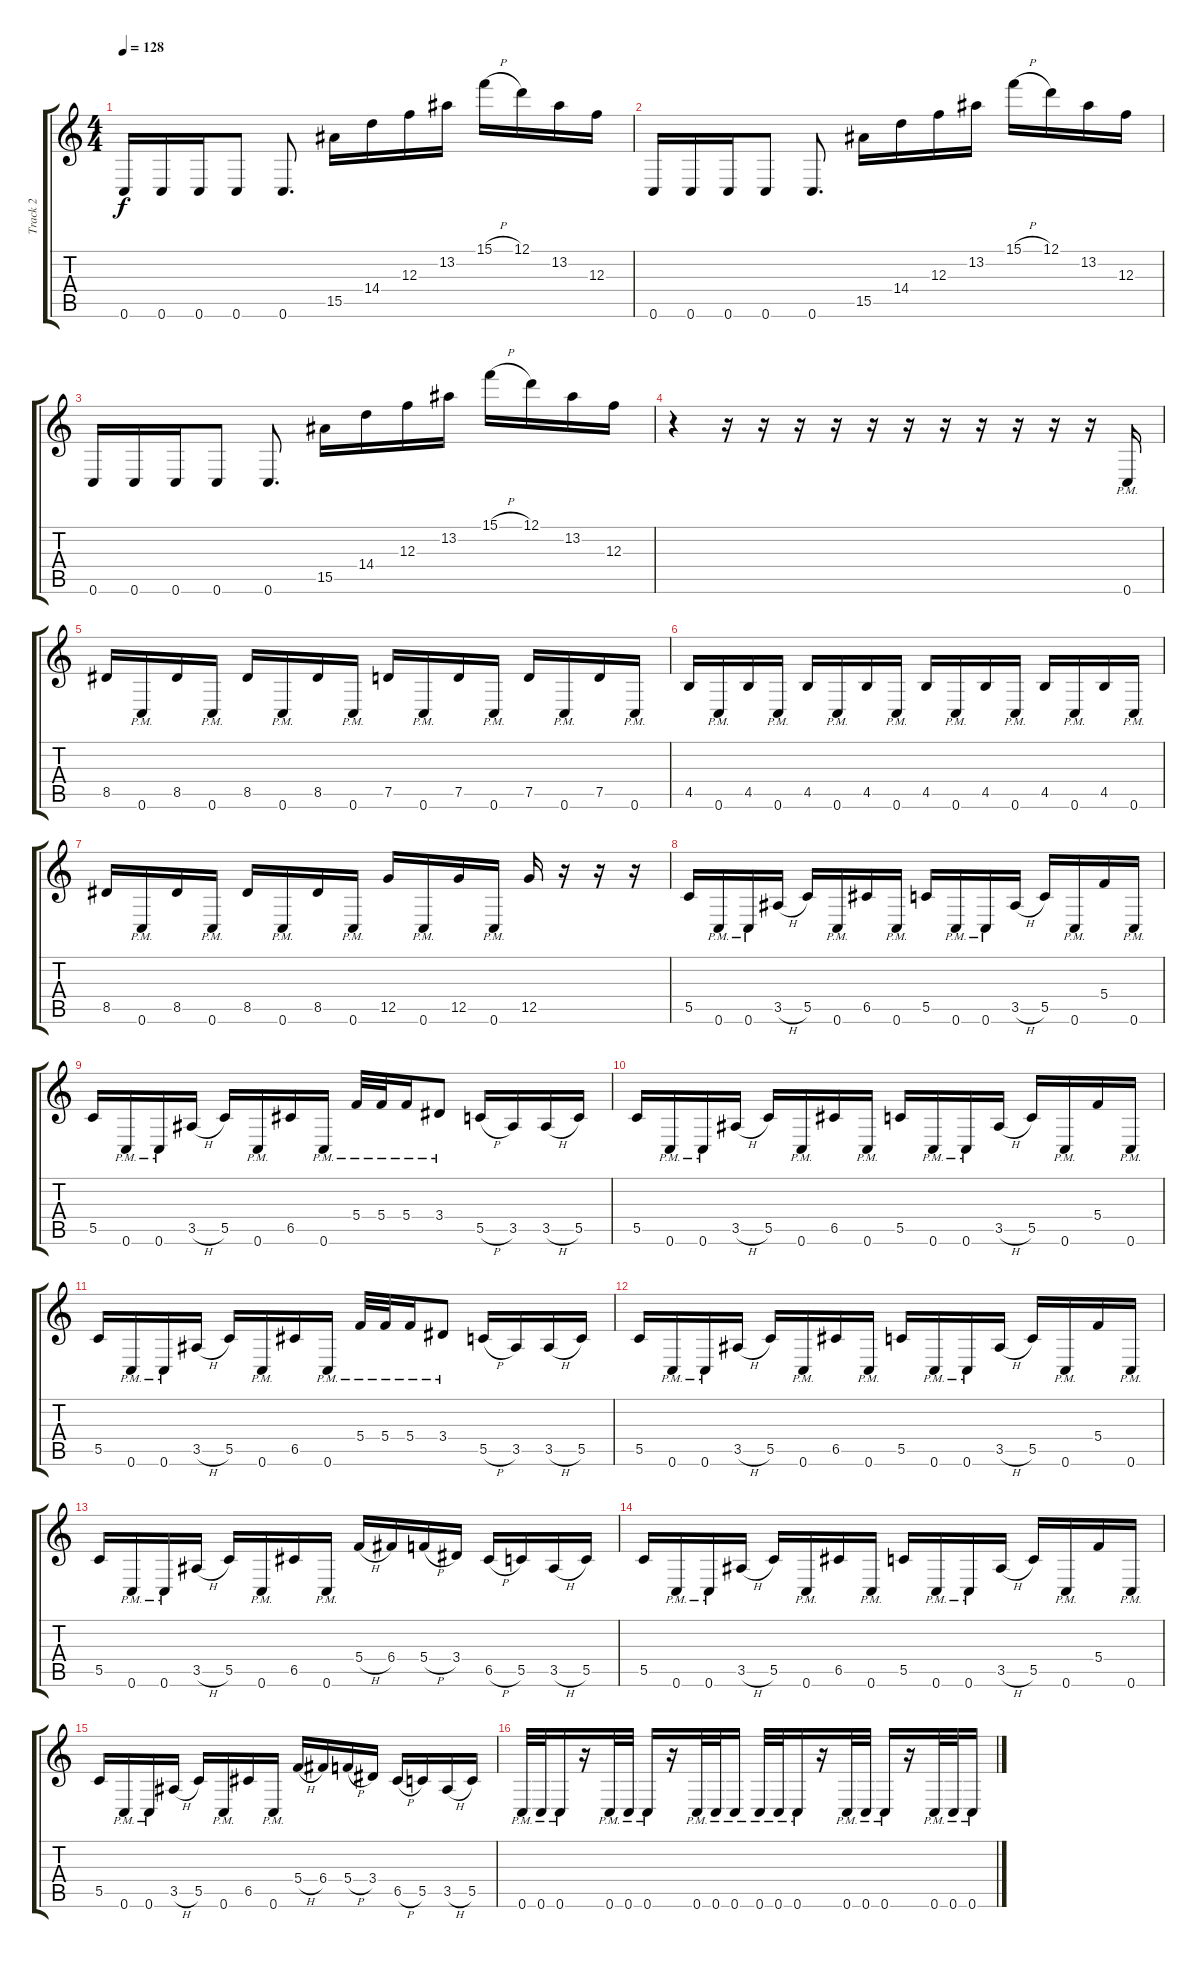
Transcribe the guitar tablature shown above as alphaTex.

\track ("Track 2" "Track 2") {instrument distortionguitar}
\staff {score tabs}
\tuning (D4 A3 F3 C3 G2 C2) {hide}
\ts (4 4)
\tempo 128
\clef g2
\ks c
0.6.16{dy f} 0.6.16 0.6.16 0.6.8 0.6.8{d} 15.5.16 14.4.16 12.3.16 13.2.16 15.1{h}.16 12.1.16 13.2.16 12.3.16 |
0.6.16 0.6.16 0.6.16 0.6.8 0.6.8{d} 15.5.16 14.4.16 12.3.16 13.2.16 15.1{h}.16 12.1.16 13.2.16 12.3.16 |
0.6.16 0.6.16 0.6.16 0.6.8 0.6.8{d} 15.5.16 14.4.16 12.3.16 13.2.16 15.1{h}.16 12.1.16 13.2.16 12.3.16 |
r.4 r.16 r.16 r.16 r.16 r.16 r.16 r.16 r.16 r.16 r.16 r.16 0.6{pm}.16 |
8.5.16 0.6{pm}.16 8.5.16 0.6{pm}.16 8.5.16 0.6{pm}.16 8.5.16 0.6{pm}.16 7.5.16 0.6{pm}.16 7.5.16 0.6{pm}.16 7.5.16 0.6{pm}.16 7.5.16 0.6{pm}.16 |
4.5.16 0.6{pm}.16 4.5.16 0.6{pm}.16 4.5.16 0.6{pm}.16 4.5.16 0.6{pm}.16 4.5.16 0.6{pm}.16 4.5.16 0.6{pm}.16 4.5.16 0.6{pm}.16 4.5.16 0.6{pm}.16 |
8.5.16 0.6{pm}.16 8.5.16 0.6{pm}.16 8.5.16 0.6{pm}.16 8.5.16 0.6{pm}.16 12.5.16 0.6{pm}.16 12.5.16 0.6{pm}.16 12.5.16 r.16 r.16 r.16 |
5.5.16 0.6{pm}.16 0.6{pm}.16 3.5{h}.16 5.5.16 0.6{pm}.16 6.5.16 0.6{pm}.16 5.5.16 0.6{pm}.16 0.6{pm}.16 3.5{h}.16 5.5.16 0.6{pm}.16 5.4.16 0.6{pm}.16 |
5.5.16 0.6{pm}.16 0.6{pm}.16 3.5{h}.16 5.5.16 0.6{pm}.16 6.5.16 0.6{pm}.16 5.4{pm}.32 5.4{pm}.32 5.4{pm}.16 3.4{pm}.8 5.5{h}.16 3.5.16 3.5{h}.16 5.5.16 |
5.5.16 0.6{pm}.16 0.6{pm}.16 3.5{h}.16 5.5.16 0.6{pm}.16 6.5.16 0.6{pm}.16 5.5.16 0.6{pm}.16 0.6{pm}.16 3.5{h}.16 5.5.16 0.6{pm}.16 5.4.16 0.6{pm}.16 |
5.5.16 0.6{pm}.16 0.6{pm}.16 3.5{h}.16 5.5.16 0.6{pm}.16 6.5.16 0.6{pm}.16 5.4{pm}.32 5.4{pm}.32 5.4{pm}.16 3.4{pm}.8 5.5{h}.16 3.5.16 3.5{h}.16 5.5.16 |
5.5.16 0.6{pm}.16 0.6{pm}.16 3.5{h}.16 5.5.16 0.6{pm}.16 6.5.16 0.6{pm}.16 5.5.16 0.6{pm}.16 0.6{pm}.16 3.5{h}.16 5.5.16 0.6{pm}.16 5.4.16 0.6{pm}.16 |
5.5.16 0.6{pm}.16 0.6{pm}.16 3.5{h}.16 5.5.16 0.6{pm}.16 6.5.16 0.6{pm}.16 5.4{h}.16 6.4.16 5.4{h}.16 3.4.16 6.5{h}.16 5.5.16 3.5{h}.16 5.5.16 |
5.5.16 0.6{pm}.16 0.6{pm}.16 3.5{h}.16 5.5.16 0.6{pm}.16 6.5.16 0.6{pm}.16 5.5.16 0.6{pm}.16 0.6{pm}.16 3.5{h}.16 5.5.16 0.6{pm}.16 5.4.16 0.6{pm}.16 |
5.5.16 0.6{pm}.16 0.6{pm}.16 3.5{h}.16 5.5.16 0.6{pm}.16 6.5.16 0.6{pm}.16 5.4{h}.16 6.4.16 5.4{h}.16 3.4.16 6.5{h}.16 5.5.16 3.5{h}.16 5.5.16 |
0.6{pm}.32 0.6{pm}.32 0.6{pm}.16 r.16 0.6{pm}.32 0.6{pm}.32 0.6{pm}.16 r.16 0.6{pm}.32 0.6{pm}.32 0.6{pm}.16 0.6{pm}.32 0.6{pm}.32 0.6{pm}.16 r.16 0.6{pm}.32 0.6{pm}.32 0.6{pm}.16 r.16 0.6{pm}.32 0.6{pm}.32 0.6{pm}.16
